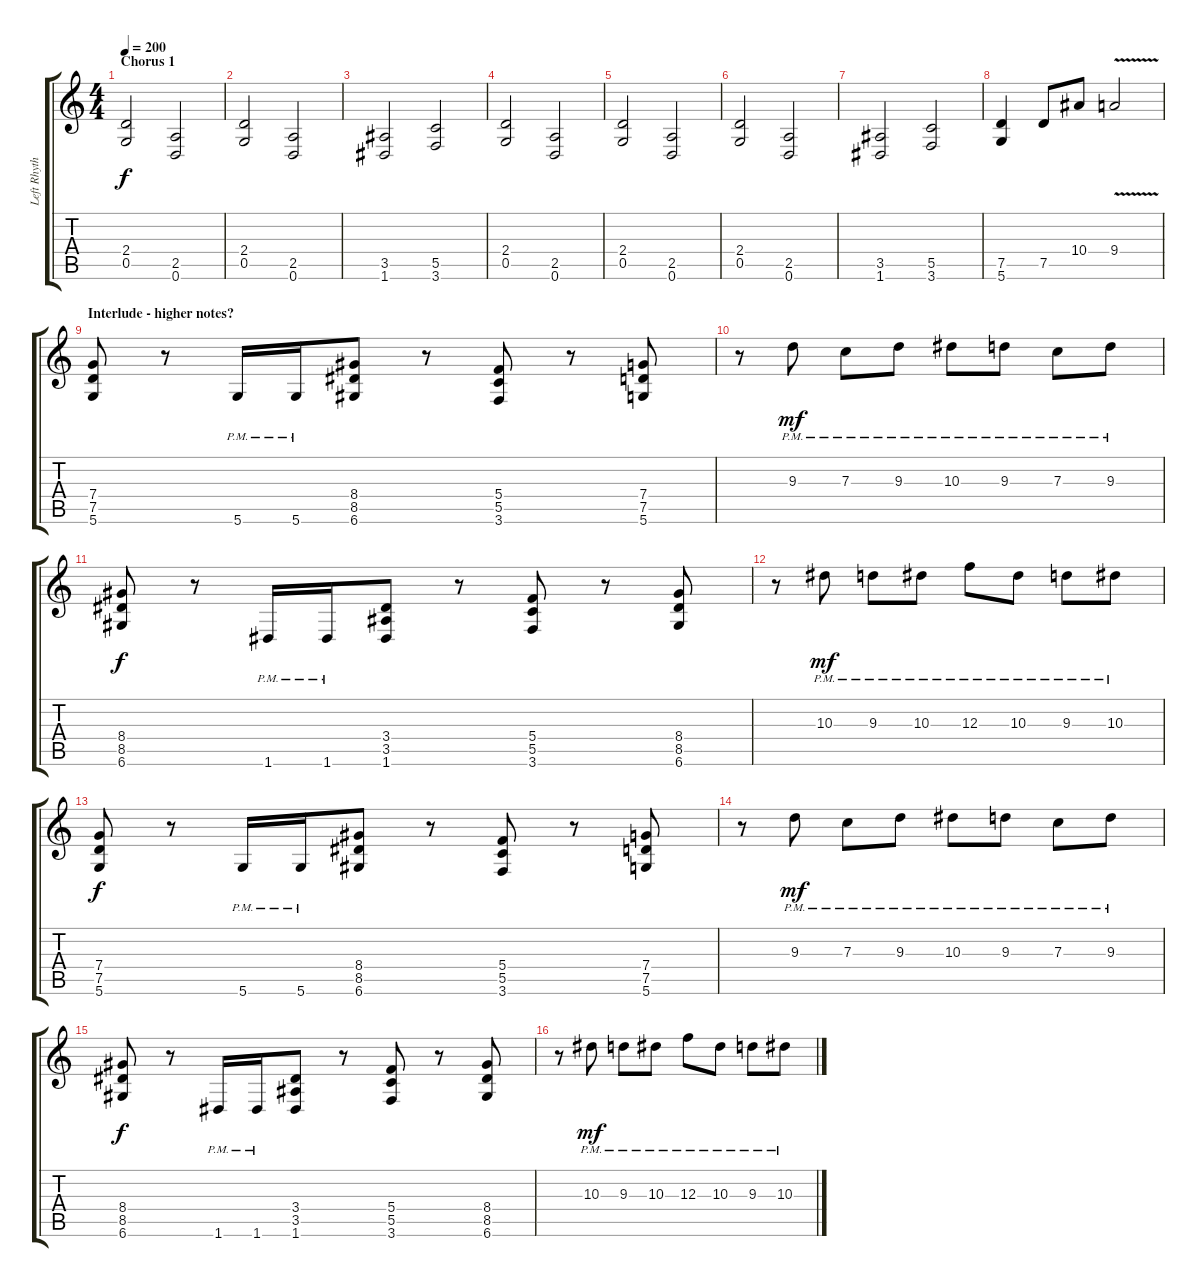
\track ("Left Rhythm Gtr" "Left Rhyth") {instrument overdrivenguitar}
\staff {score tabs}
\tuning (D4 A3 F3 C3 G2 D2) {hide}
\ts (4 4)
\section ("" "Chorus 1")
\tempo 200
\clef g2
\ks c
(2.4 0.5).2{dy f} (2.5 0.6).2 |
(2.4 0.5).2 (2.5 0.6).2 |
(3.5 1.6).2 (5.5 3.6).2 |
(2.4 0.5).2 (2.5 0.6).2 |
(2.4 0.5).2 (2.5 0.6).2 |
(2.4 0.5).2 (2.5 0.6).2 |
(3.5 1.6).2 (5.5 3.6).2 |
(7.5 5.6).4 7.5.8 10.4.8 9.4{v}.2 |
\section ("" "Interlude - higher notes?")
(7.4 7.5 5.6).8 r.8 5.6{pm}.16 5.6{pm}.16 (8.4 8.5 6.6).8 r.8 (5.4 5.5 3.6).8 r.8 (7.4 7.5 5.6).8 |
r.8 9.3{pm}.8{dy mf} 7.3{pm}.8 9.3{pm}.8 10.3{pm}.8 9.3{pm}.8 7.3{pm}.8 9.3{pm}.8 |
(8.4 8.5 6.6).8{dy f} r.8 1.6{pm}.16 1.6{pm}.16 (3.4 3.5 1.6).8 r.8 (5.4 5.5 3.6).8 r.8 (8.4 8.5 6.6).8 |
r.8 10.3{pm}.8{dy mf} 9.3{pm}.8 10.3{pm}.8 12.3{pm}.8 10.3{pm}.8 9.3{pm}.8 10.3{pm}.8 |
(7.4 7.5 5.6).8{dy f} r.8 5.6{pm}.16 5.6{pm}.16 (8.4 8.5 6.6).8 r.8 (5.4 5.5 3.6).8 r.8 (7.4 7.5 5.6).8 |
r.8 9.3{pm}.8{dy mf} 7.3{pm}.8 9.3{pm}.8 10.3{pm}.8 9.3{pm}.8 7.3{pm}.8 9.3{pm}.8 |
(8.4 8.5 6.6).8{dy f} r.8 1.6{pm}.16 1.6{pm}.16 (3.4 3.5 1.6).8 r.8 (5.4 5.5 3.6).8 r.8 (8.4 8.5 6.6).8 |
r.8 10.3{pm}.8{dy mf} 9.3{pm}.8 10.3{pm}.8 12.3{pm}.8 10.3{pm}.8 9.3{pm}.8 10.3{pm}.8
